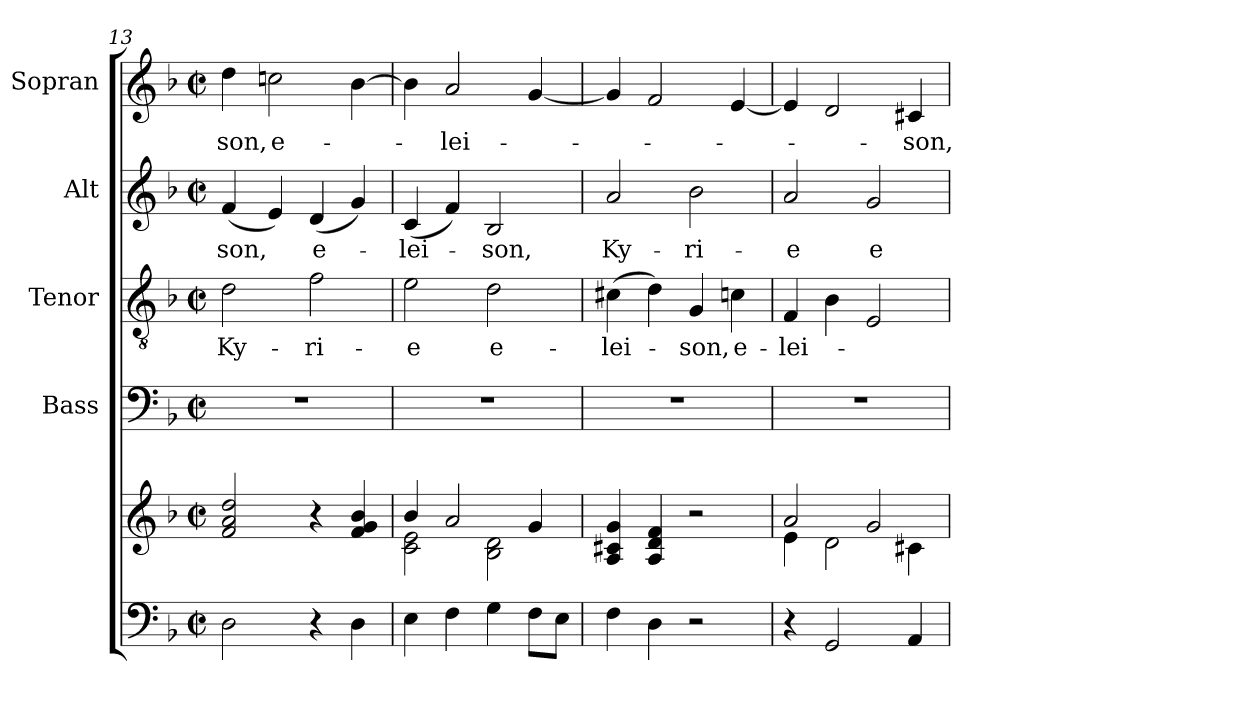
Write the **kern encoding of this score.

**kern	**kern	**kern	**kern	**text	**kern	**text	**kern	**text
*part5	*part5	*part4	*part3	*part3	*part2	*part2	*part1	*part1
*staff6	*staff5	*staff4	*staff3	*staff3	*staff2	*staff2	*staff1	*staff1
*	*	*I"Bass	*I"Tenor	*	*I"Alt	*	*I"Sopran	*
*	*	*I'B.	*I'T.	*	*I'A.	*	*I'S.	*
*clefF4	*clefG2	*clefF4	*clefGv2	*	*clefG2	*	*clefG2	*
*k[b-]	*k[b-]	*k[b-]	*k[b-]	*	*k[b-]	*	*k[b-]	*
*F:	*F:	*F:	*F:	*	*F:	*	*F:	*
*M2/2	*M2/2	*M2/2	*M2/2	*	*M2/2	*	*M2/2	*
*met(c|)	*met(c|)	*met(c|)	*met(c|)	*	*met(c|)	*	*met(c|)	*
=13	=13	=13	=13	=13	=13	=13	=13	=13
!	!	!	!	!LO:LY:b	!	!LO:LY:b	!	!LO:LY:b
2D\	2f/ 2a/ 2dd/	1r	2d\	Ky-	(<4f/	-son,	4dd\	-son,
!	!	!	!	!	!	!	!	!LO:LY:b
.	.	.	.	.	4e/)	.	2ccn\	e-
!	!	!	!	!LO:LY:b	!	!LO:LY:b	!	!
4r	4r	.	2f\	-ri-	(<4d/	e-	.	.
4D\	4f/ 4g/ 4b-/	.	.	.	4g/)	.	[4b-\	.
=14	=14	=14	=14	=14	=14	=14	=14	=14
*	*^	*	*	*	*	*	*	*
!	!	!	!	!	!LO:LY:b	!	!LO:LY:b	!	!
4E\	4b-/	2c\ 2e\	1r	2e\	-e	(<4c/	-lei-	4b-\]	.
!	!	!	!	!	!	!	!	!	!LO:LY:b
4F\	2a/	.	.	.	.	4f/)	.	2a/	-lei-
!	!	!	!	!	!LO:LY:b	!	!LO:LY:b	!	!
4G\	.	2B-\ 2d\	.	2d\	e-	2B-/	-son,	.	.
8F\L	4g/	.	.	.	.	.	.	[4g/	.
8E\J	.	.	.	.	.	.	.	.	.
*	*v	*v	*	*	*	*	*	*	*
=15	=15	=15	=15	=15	=15	=15	=15	=15
!	!	!	!	!LO:LY:b	!	!LO:LY:b	!	!
4F\	4A/ 4c#X/ 4g/	1r	(>4c#X\	-lei-	2a/	Ky-	4g/]	.
4D\	4A/ 4d/ 4f/	.	4d\)	.	.	.	2f/	.
!	!	!	!	!LO:LY:b	!	!LO:LY:b	!	!
2r	2r	.	4G/	-son,	2b-\	-ri-	.	.
!	!	!	!	!LO:LY:b	!	!	!	!
.	.	.	4cn\	e-	.	.	[4e/	.
=16	=16	=16	=16	=16	=16	=16	=16	=16
*	*^	*	*	*	*	*	*	*
!	!	!	!	!	!LO:LY:b	!	!LO:LY:b	!	!
4r	2a/	4e\	1r	4F/	-lei-	2a/	-e	4e/]	.
2GG/	.	2d\	.	4B-\	.	.	.	2d/	.
!	!	!	!	!	!	!	!LO:LY:b	!	!
.	2g/	.	.	2E/	.	2g/	e-	.	.
!	!	!	!	!	!	!	!	!	!LO:LY:b
4AA/	.	4c#X\	.	.	.	.	.	4c#X/	-son,
*	*v	*v	*	*	*	*	*	*	*
=	=	=	=	=	=	=	=	=
*-	*-	*-	*-	*-	*-	*-	*-	*-
